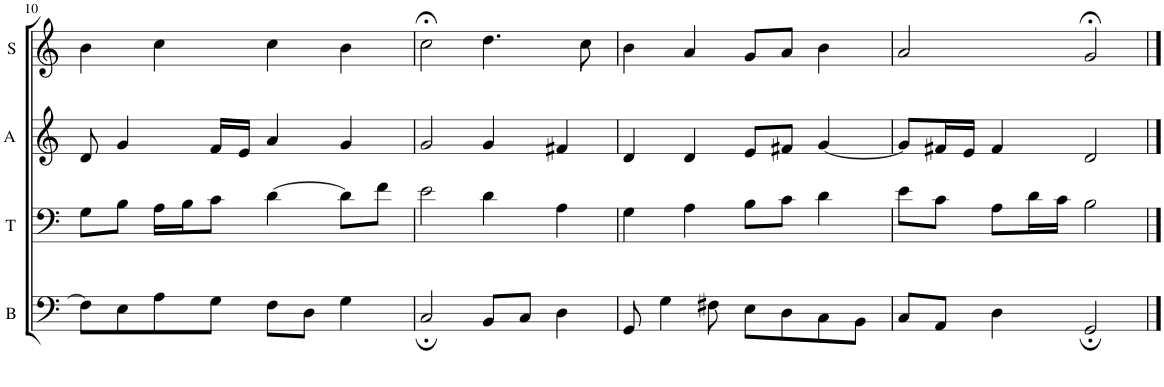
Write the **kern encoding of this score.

**kern	**kern	**kern	**kern
*part4	*part3	*part2	*part1
*staff4	*staff3	*staff2	*staff1
*I"B	*I"T	*I"A	*I"S
*I'B	*I'T	*I'A	*I'S
!!LO:PB:g=z
*clefF4	*clefF4	*clefG2	*clefG2
*k[]	*k[]	*k[]	*k[]
*M4/4	*M4/4	*M4/4	*M4/4
=10	=10	=10	=10
8F\L]	8G\L	8d/	4b\
8E\	8B\J	4g/	.
8A\	16A\LL	.	4cc\
.	16B\J	.	.
8G\J	8c\J	16f/LL	.
.	.	16e/JJ	.
8F\L	[4d\	4a/	4cc\
8D\J	.	.	.
4G\	8d\L]	4g/	4b\
.	8f\J	.	.
=11	=11	=11	=11
2C;/	2e\	2g/	2cc;<\
8BB/L	4d\	4g/	4.dd\
8C/J	.	.	.
4D\	4A\	4f#X/	.
.	.	.	8cc\
=12	=12	=12	=12
8GG/	4G\	4d/	4b\
4G\	.	.	.
.	4A\	4d/	4a/
8F#X\	.	.	.
8E\L	8B\L	8e/L	8g/L
8D\	8c\J	8f#X/J	8a/J
8C\	4d\	[4g/	4b\
8BB\J	.	.	.
=13	=13	=13	=13
8C/L	8e\L	8g/L]	2a/
8AA/J	8c\J	16f#X/L	.
.	.	16e/JJ	.
4D\	8A\L	4f#/	.
.	16d\L	.	.
.	16c\JJ	.	.
2GG;/	2B\	2d/	2g;</
==	==	==	==
*-	*-	*-	*-
